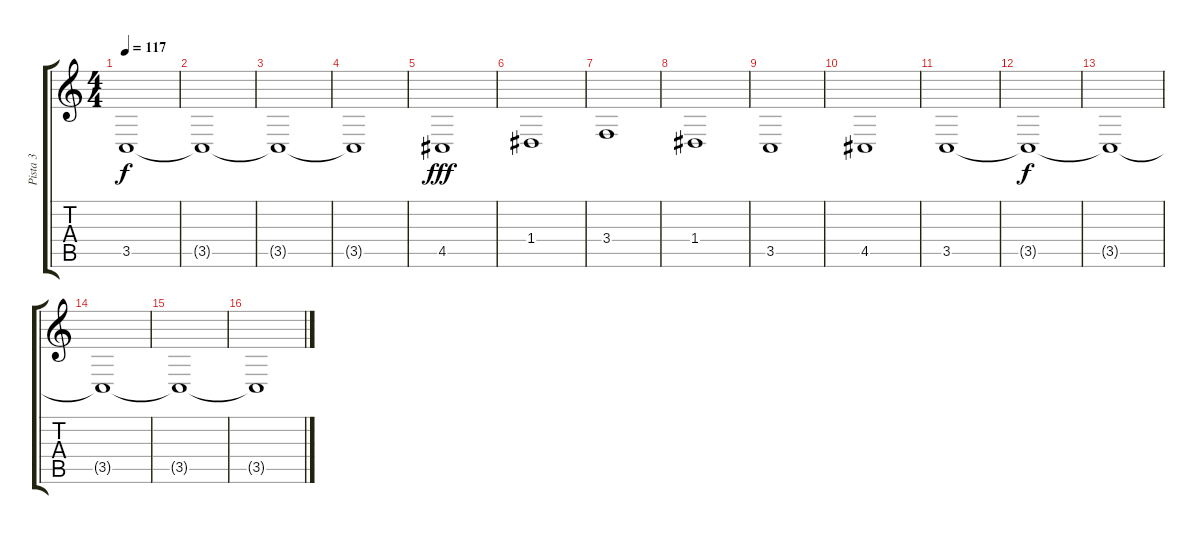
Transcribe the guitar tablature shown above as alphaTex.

\track ("Pista 3" "Pista 3") {instrument celesta}
\staff {score tabs}
\tuning (E4 B3 G3 D3 A2 E2) {hide}
\ts (4 4)
\tempo 117
\clef g2
\ks c
3.5{t}.1{dy f} |
3.5{t}.1 |
3.5{t}.1 |
3.5{t}.1 |
4.5.1{dy fff} |
1.4.1 |
3.4.1 |
1.4.1 |
3.5.1 |
4.5.1 |
3.5.1 |
3.5{t}.1{dy f} |
3.5{t}.1 |
3.5{t}.1 |
3.5{t}.1 |
3.5{t}.1
